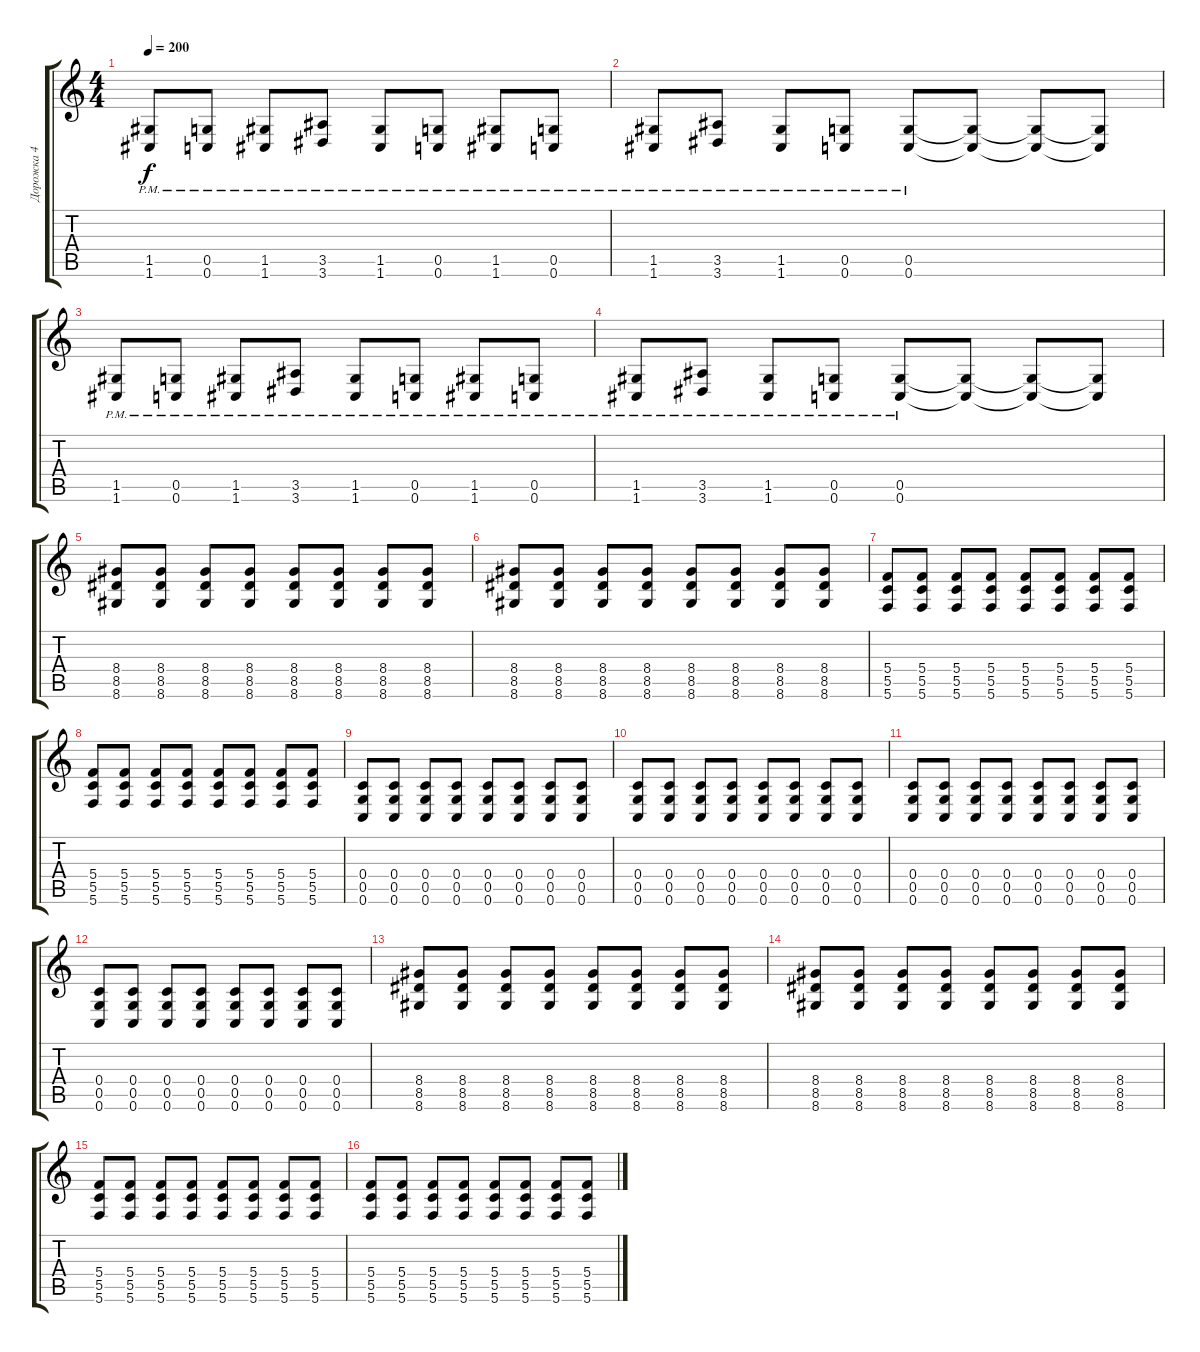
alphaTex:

\track ("Дорожка 4" "Дорожка 4") {instrument overdrivenguitar}
\staff {score tabs}
\tuning (D4 A3 F3 C3 G2 C2) {hide}
\ts (4 4)
\tempo 200
\clef g2
\ks c
(1.5{pm} 1.6{pm}).8{dy f} (0.5{pm} 0.6{pm}).8 (1.5{pm} 1.6{pm}).8 (3.5{pm} 3.6{pm}).8 (1.5{pm} 1.6{pm}).8 (0.5{pm} 0.6{pm}).8 (1.5{pm} 1.6{pm}).8 (0.5{pm} 0.6{pm}).8 |
(1.5{pm} 1.6{pm}).8 (3.5{pm} 3.6{pm}).8 (1.5{pm} 1.6{pm}).8 (0.5{pm} 0.6{pm}).8 (0.5{pm} 0.6{pm}).8 (0.5{t} 0.6{t}).8 (0.5{t} 0.6{t}).8 (0.5{t} 0.6{t}).8 |
(1.5{pm} 1.6{pm}).8 (0.5{pm} 0.6{pm}).8 (1.5{pm} 1.6{pm}).8 (3.5{pm} 3.6{pm}).8 (1.5{pm} 1.6{pm}).8 (0.5{pm} 0.6{pm}).8 (1.5{pm} 1.6{pm}).8 (0.5{pm} 0.6{pm}).8 |
(1.5{pm} 1.6{pm}).8 (3.5{pm} 3.6{pm}).8 (1.5{pm} 1.6{pm}).8 (0.5{pm} 0.6{pm}).8 (0.5{pm} 0.6{pm}).8 (0.5{t} 0.6{t}).8 (0.5{t} 0.6{t}).8 (0.5{t} 0.6{t}).8 |
(8.4 8.5 8.6).8 (8.4 8.5 8.6).8 (8.4 8.5 8.6).8 (8.4 8.5 8.6).8 (8.4 8.5 8.6).8 (8.4 8.5 8.6).8 (8.4 8.5 8.6).8 (8.4 8.5 8.6).8 |
(8.4 8.5 8.6).8 (8.4 8.5 8.6).8 (8.4 8.5 8.6).8 (8.4 8.5 8.6).8 (8.4 8.5 8.6).8 (8.4 8.5 8.6).8 (8.4 8.5 8.6).8 (8.4 8.5 8.6).8 |
(5.4 5.5 5.6).8 (5.4 5.5 5.6).8 (5.4 5.5 5.6).8 (5.4 5.5 5.6).8 (5.4 5.5 5.6).8 (5.4 5.5 5.6).8 (5.4 5.5 5.6).8 (5.4 5.5 5.6).8 |
(5.4 5.5 5.6).8 (5.4 5.5 5.6).8 (5.4 5.5 5.6).8 (5.4 5.5 5.6).8 (5.4 5.5 5.6).8 (5.4 5.5 5.6).8 (5.4 5.5 5.6).8 (5.4 5.5 5.6).8 |
(0.4 0.5 0.6).8 (0.4 0.5 0.6).8 (0.4 0.5 0.6).8 (0.4 0.5 0.6).8 (0.4 0.5 0.6).8 (0.4 0.5 0.6).8 (0.4 0.5 0.6).8 (0.4 0.5 0.6).8 |
(0.4 0.5 0.6).8 (0.4 0.5 0.6).8 (0.4 0.5 0.6).8 (0.4 0.5 0.6).8 (0.4 0.5 0.6).8 (0.4 0.5 0.6).8 (0.4 0.5 0.6).8 (0.4 0.5 0.6).8 |
(0.4 0.5 0.6).8 (0.4 0.5 0.6).8 (0.4 0.5 0.6).8 (0.4 0.5 0.6).8 (0.4 0.5 0.6).8 (0.4 0.5 0.6).8 (0.4 0.5 0.6).8 (0.4 0.5 0.6).8 |
(0.4 0.5 0.6).8 (0.4 0.5 0.6).8 (0.4 0.5 0.6).8 (0.4 0.5 0.6).8 (0.4 0.5 0.6).8 (0.4 0.5 0.6).8 (0.4 0.5 0.6).8 (0.4 0.5 0.6).8 |
(8.4 8.5 8.6).8 (8.4 8.5 8.6).8 (8.4 8.5 8.6).8 (8.4 8.5 8.6).8 (8.4 8.5 8.6).8 (8.4 8.5 8.6).8 (8.4 8.5 8.6).8 (8.4 8.5 8.6).8 |
(8.4 8.5 8.6).8 (8.4 8.5 8.6).8 (8.4 8.5 8.6).8 (8.4 8.5 8.6).8 (8.4 8.5 8.6).8 (8.4 8.5 8.6).8 (8.4 8.5 8.6).8 (8.4 8.5 8.6).8 |
(5.4 5.5 5.6).8 (5.4 5.5 5.6).8 (5.4 5.5 5.6).8 (5.4 5.5 5.6).8 (5.4 5.5 5.6).8 (5.4 5.5 5.6).8 (5.4 5.5 5.6).8 (5.4 5.5 5.6).8 |
(5.4 5.5 5.6).8 (5.4 5.5 5.6).8 (5.4 5.5 5.6).8 (5.4 5.5 5.6).8 (5.4 5.5 5.6).8 (5.4 5.5 5.6).8 (5.4 5.5 5.6).8 (5.4 5.5 5.6).8
